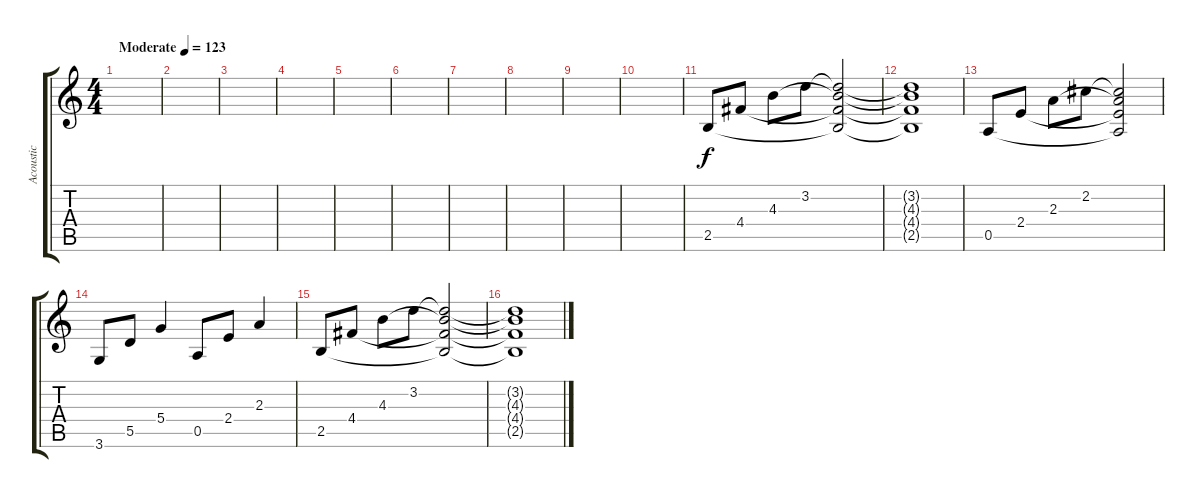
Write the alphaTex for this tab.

\track ("Acoustic" "Acoustic") {instrument electricguitarclean}
\staff {score tabs}
\tuning (E4 B3 G3 D3 A2 E2) {hide}
\ts (4 4)
\tempo (123 "Moderate")
\clef g2
\ks c
|
|
|
|
|
|
|
|
|
|
2.5.8 4.4.8 4.3.8 3.2.8 (3.2{t} 4.3{t} 4.4{t} 2.5{t}).2 |
(3.2{t} 4.3{t} 4.4{t} 2.5{t}).1 |
0.5.8 2.4.8 2.3.8 2.2.8 (2.2{t} 2.3{t} 2.4{t} 0.5{t}).2 |
3.6.8 5.5.8 5.4.4 0.5.8 2.4.8 2.3.4 |
2.5.8 4.4.8 4.3.8 3.2.8 (3.2{t} 4.3{t} 4.4{t} 2.5{t}).2 |
(3.2{t} 4.3{t} 4.4{t} 2.5{t}).1
